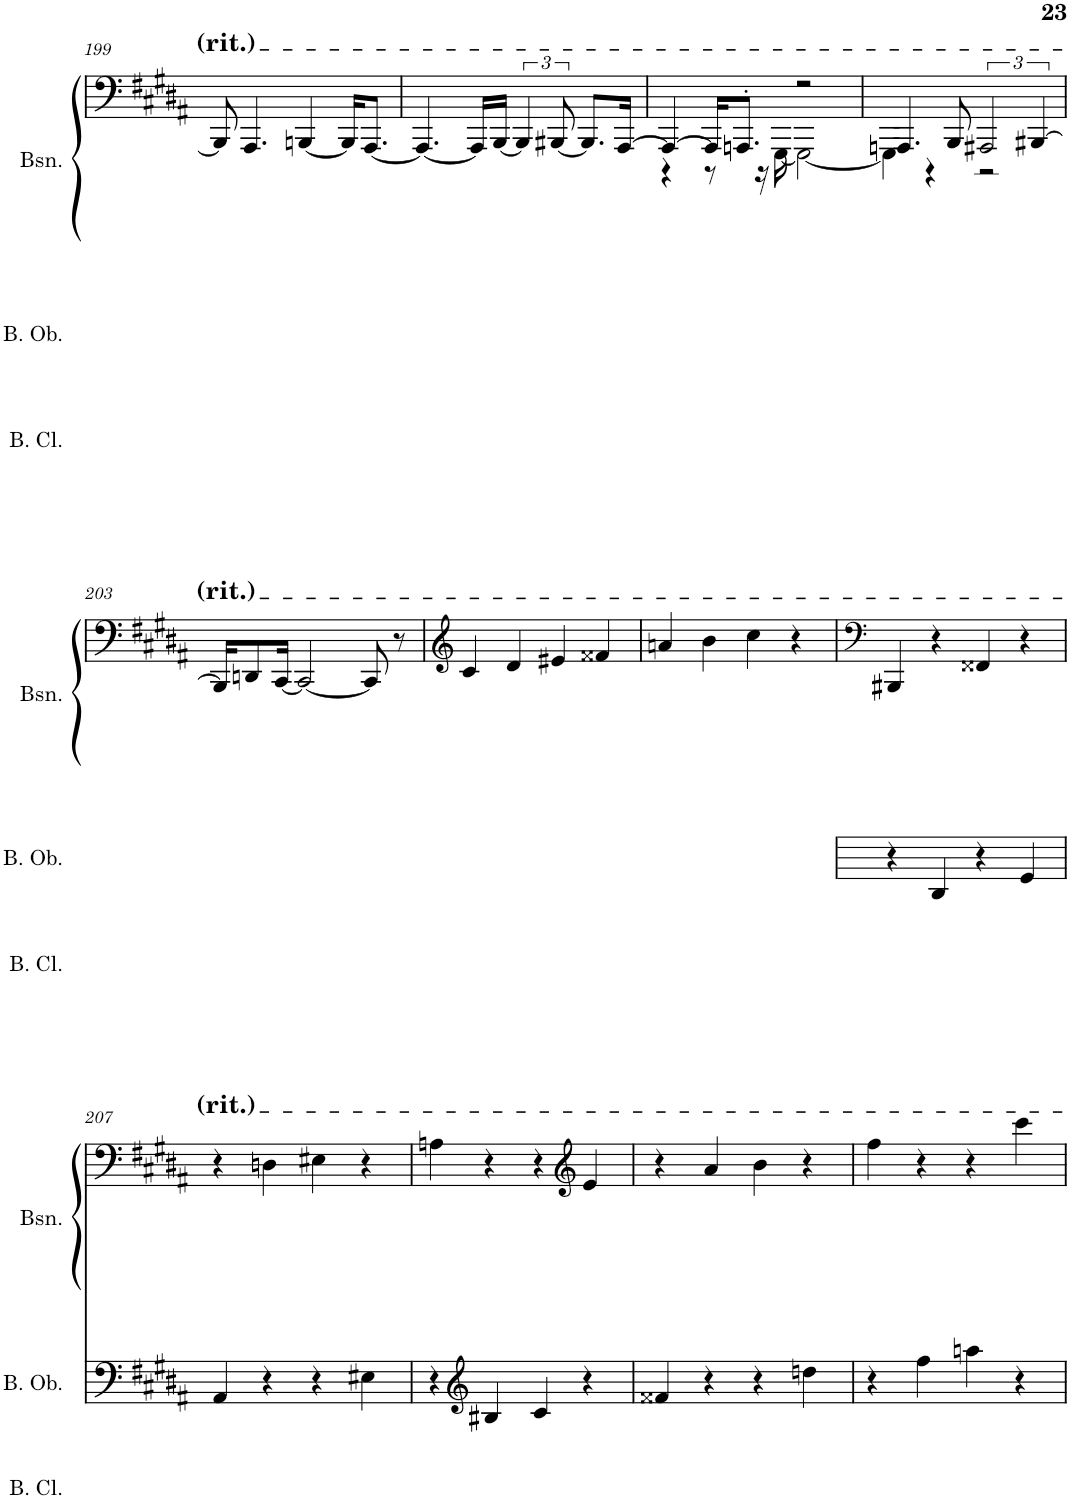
**kern	**kern	**kern	**kern
*part3	*part2	*part1	*part1
*staff4	*staff3	*staff2	*staff1
*I"Bass Clarinet	*I"Bass Oboe	*I"Bassoon	*
*I'B. Cl.	*I'B. Ob.	*I'Bsn.	*
!!LO:PB:g=z
*clefG2	*clefF4	*clefG2	*clefF4
*Trd8c14	*	*	*
*k[b-e-a-d-g-]	*k[f#c#g#d#a#]	*k[f#c#g#d#a#]	*k[f#c#g#d#a#]
*M4/4	*M4/4	*M4/4	*M4/4
=199	=199	=199	=199
1r	1r	1r	8BBB#/]
.	.	.	4.AAA#/
.	.	.	[4BBBn/
.	.	.	16BBB/KL]
.	.	.	[8.AAA#/J
=200	=200	=200	=200
1r	1r	1r	4.AAA#/_
.	.	.	16AAA#/LL]
.	.	.	[16BBB/JJ
.	.	.	6BBB/]
.	.	.	[12BBB#X/
.	.	.	8.BBB#/L]
.	.	.	[16AAA#/Jk
=201	=201	=201	=201
*	*	*	*^
1r	1r	1r	4AAA#/_	4r
.	.	.	16AAA#/KL]	8r
.	.	.	8.AAAn'/J	.
.	.	.	.	16r
.	.	.	.	[16GGG#\
.	.	.	2r	2GGG#\_
=202	=202	=202	=202	=202
1r	1r	1r	4.AAAn/	4GGG#\]
.	.	.	.	4r
.	.	.	8BBB/	.
.	.	.	3AAA#X/	2r
.	.	.	[6BBB#X/	.
*	*	*	*v	*v
!!LO:LB:g=z
=203	=203	=203	=203
1r	1r	1r	16BBB#/KL]
.	.	.	8DDn/
.	.	.	[16CC#/Jk
.	.	.	2CC#/_
.	.	.	8CC#/]
.	.	.	8r
=204	=204	=204	=204
*	*	*	*clefG2
1r	1r	1r	4c#/
.	.	.	4d#/
.	.	.	4e#X/
.	.	.	4f##X/
=205	=205	=205	=205
1r	1r	1r	4an/
.	.	.	4b\
.	.	.	4cc#\
.	.	.	4r
=206	=206	=206	=206
*	*	*	*clefF4
1r	4r	1r	4BBB#X/
.	4DD#/	.	4r
.	4r	.	4FF##X/
.	4GG#/	.	4r
!!LO:LB:g=z
=207	=207	=207	=207
1r	4AA#/	1r	4r
.	4r	.	4Dn\
.	4r	.	4E#X\
.	4E#X\	.	4r
=208	=208	=208	=208
1r	4r	1r	4An\
*	*clefG2	*	*
.	4B#X/	.	4r
.	4c#/	.	4r
*	*	*	*clefG2
.	4r	.	4e/
=209	=209	=209	=209
1r	4f##X/	1r	4r
.	4r	.	4a#/
.	4r	.	4b\
.	4ddn\	.	4r
=210	=210	=210	=210
1r	4r	1r	4ff#\
.	4ff#\	.	4r
.	4aan\	.	4r
.	4r	.	4ccc#\
=	=	=	=
*-	*-	*-	*-
